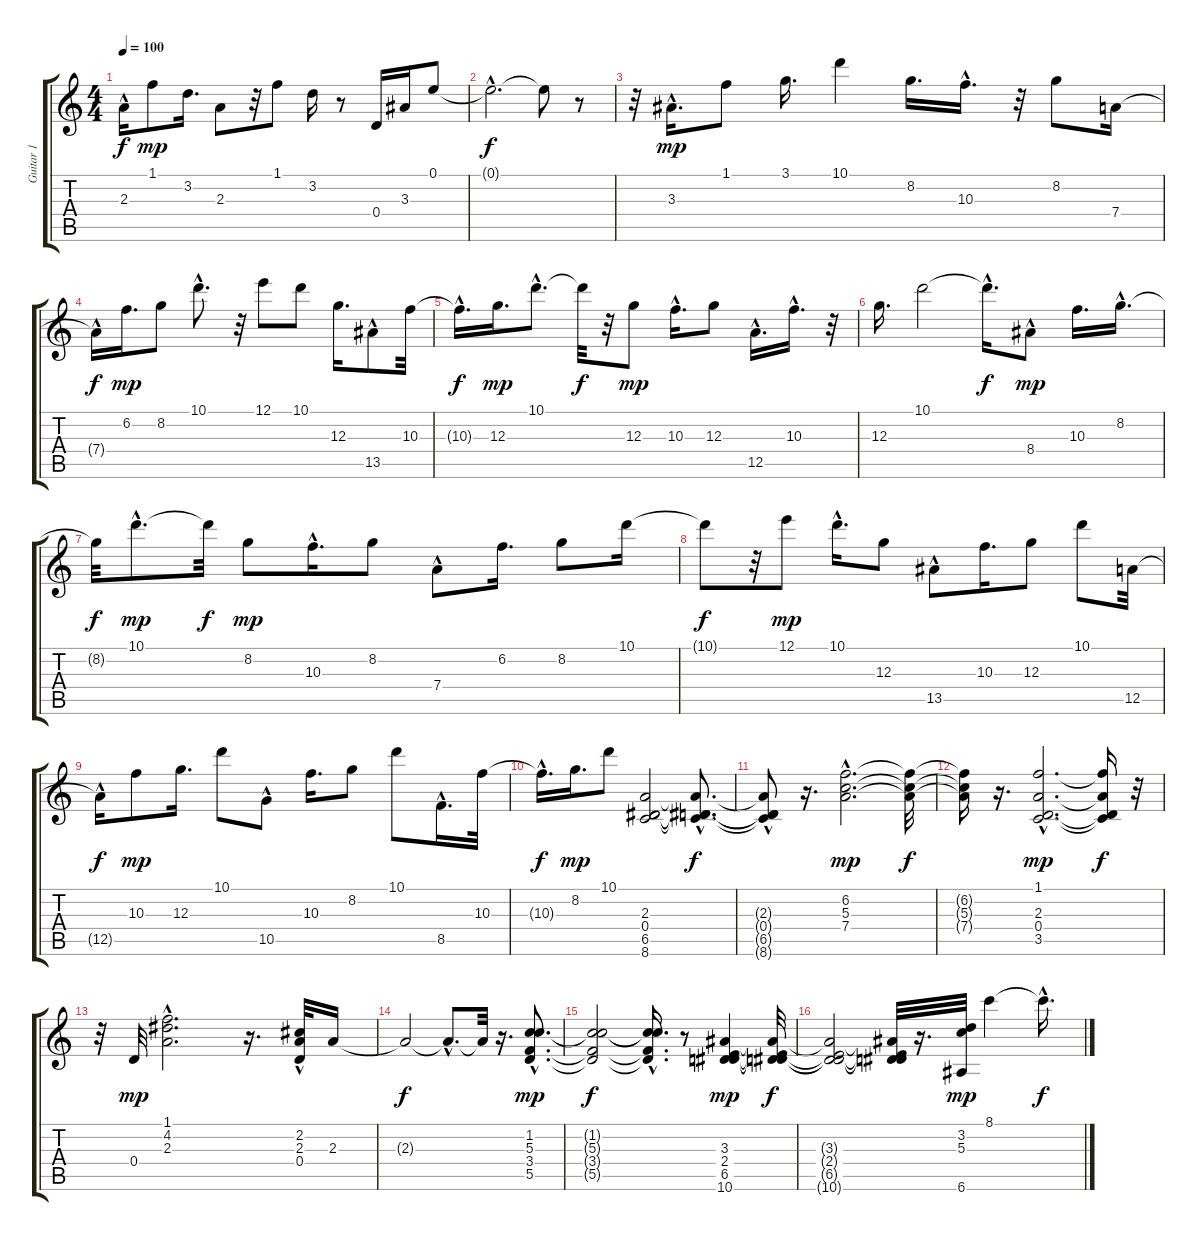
\track ("Guitar 1" "Guitar 1") {instrument acousticguitarnylon}
\staff {score tabs}
\tuning (E4 B3 G3 D3 A2 E2) {hide}
\ts (4 4)
\tempo 100
\clef g2
\ks c
2.3{hac t}.16{dy f} 1.1.8{dy mp} 3.2.16{d} 2.3.8 r.32 1.1.8 3.2.16 r.8 0.4.16 3.3.16 0.1.8 |
0.1{hac t}.2{d dy f} 0.1{t}.8 r.8 |
r.32 3.3{hac}.16{d dy mp} 1.1.8 3.1.16{d} 10.1.4 8.2.16{d} 10.3{hac}.16{d} r.32 8.2.8 7.4.16 |
7.4{hac t}.16{dy f} 6.2.16{d dy mp} 8.2.8 10.1{hac}.8{d} r.32 12.1.8 10.1.8 12.3.16{d} 13.5{hac}.8 10.3.32 |
10.3{hac t}.16{d dy f} 12.3.16{d dy mp} 10.1{hac}.8{d} 10.1{t}.32{dy f} r.32 12.3.8{dy mp} 10.3{hac}.16{d} 12.3.8 12.5{hac}.16{d} 10.3{hac}.16{d} r.32 |
12.3.16{d} 10.1.2 10.1{hac t}.16{d dy f} 8.4{hac}.8{dy mp} 10.3.16{d} 8.2{hac}.16{d} |
8.2{t}.32{dy f} 10.1{hac}.8{d dy mp} 10.1{t}.32{dy f} 8.2.8{dy mp} 10.3{hac}.16{d} 8.2.8 7.4{hac}.8 6.2.16{d} 8.2.8 10.1.16 |
10.1{t}.8{dy f} r.32 12.1.8{dy mp} 10.1{hac}.16{d} 12.3.8 13.5{hac}.8 10.3.16{d} 12.3.8 10.1.8 12.5.32 |
12.5{hac t}.16{dy f} 10.3.8{dy mp} 12.3.16{d} 10.1.8 10.5{hac}.8 10.3.16{d} 8.2.8 10.1.8 8.5{hac}.16{d} 10.3.32 |
10.3{hac t}.16{d dy f} 8.2.16{d dy mp} 10.1.8 (2.3 0.4 6.5 8.6).2 (2.3{hac t} 0.4{hac t} 6.5{hac t} 8.6{hac t}).8{d dy f} |
(2.3{t} 0.4{t} 6.5{hac t} 8.6{t}).8 r.16{d} (6.2{hac} 5.3{hac} 7.4{hac}).2{d dy mp} (6.2{t} 5.3{t} 7.4{t}).32{dy f} |
(6.2{t} 5.3{t} 7.4{t}).16 r.16{d} (1.1{hac} 2.3{hac} 0.4{hac} 3.5{hac}).2{d dy mp} (1.1{t} 2.3{t} 0.4{t} 3.5{t}).16{dy f} r.32 |
r.32 0.4.32{dy mp} (1.1{hac} 4.2 2.3{hac}).2{d} r.16{d} (2.2{hac} 2.3{hac} 0.4{hac}).32 2.3.16 |
2.3{t}.2{dy f} 2.3{hac t}.8{d} 2.3{t}.32 r.16{d} (1.2{hac} 5.3{hac} 3.4{hac} 5.5{hac}).8{d dy mp} |
(1.2{t} 5.3{t} 3.4{t} 5.5{t}).2{dy f} (1.2{hac t} 5.3{t} 3.4{hac t} 5.5{hac t}).16{d} r.8 (3.3 2.4 6.5 10.6).4{dy mp} (3.3{t} 2.4{t} 6.5{t} 10.6{t}).32{dy f} |
(3.3{t} 2.4{t} 6.5{t} 10.6{t}).2 (3.3{t} 2.4{t} 6.5{t} 10.6{t}).32 r.16{d} (3.2 5.3 6.6).32{dy mp} 8.1.4 8.1{hac t}.16{d dy f}
